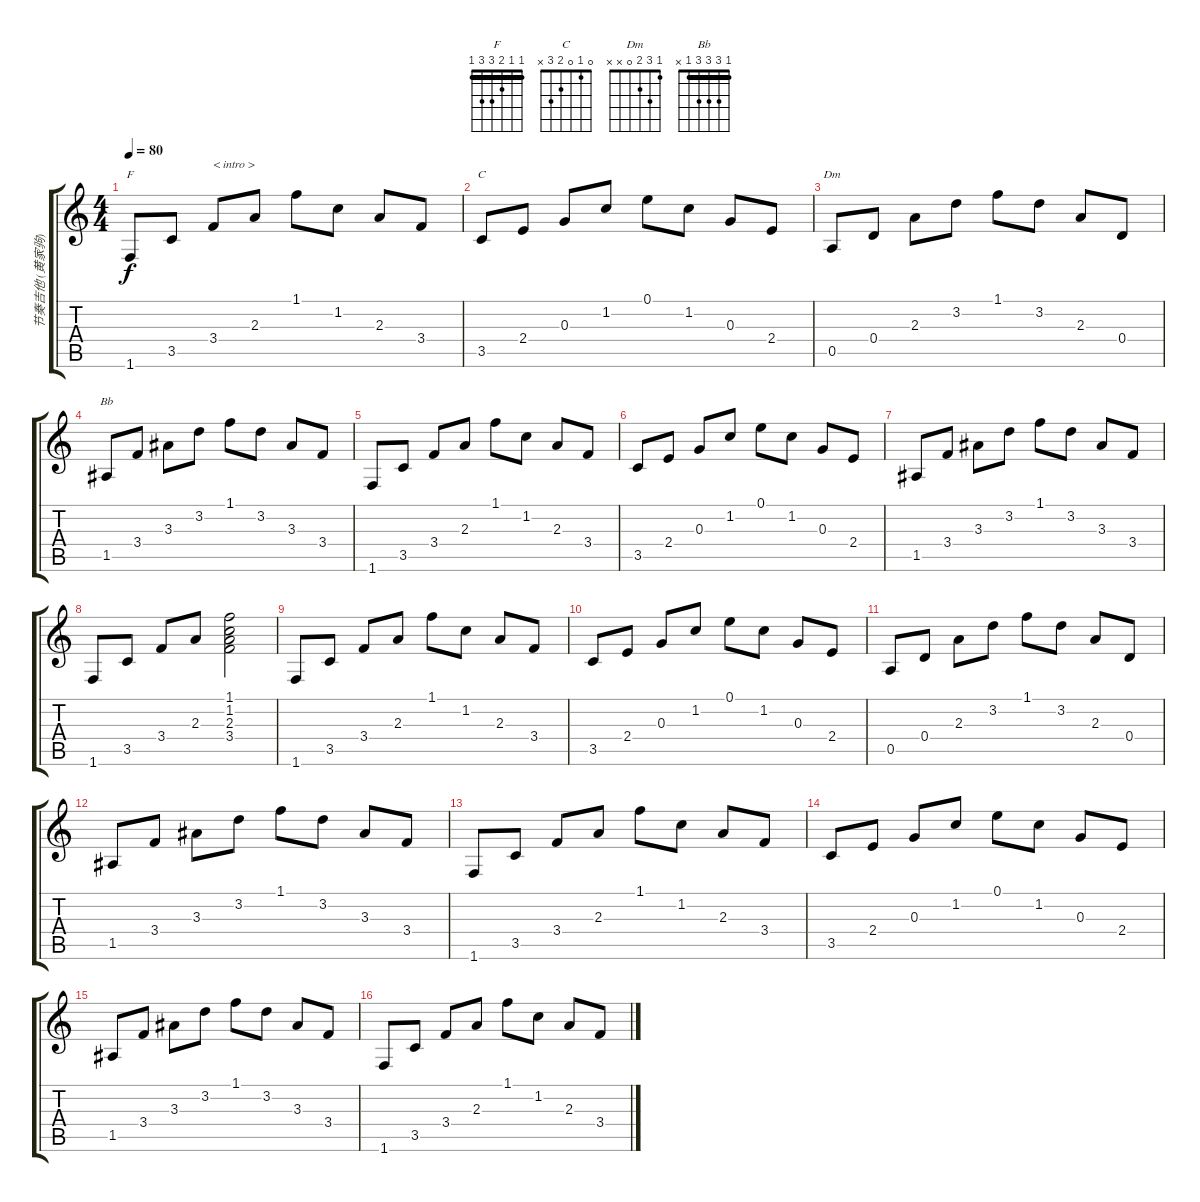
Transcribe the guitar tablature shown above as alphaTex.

\track ("节奏吉他 (黄家驹)" "节奏吉他 (黄家驹)") {instrument acousticguitarsteel}
\staff {score tabs}
\tuning (E4 B3 G3 D3 A2 E2) {hide}
\chord ("F" 1 1 2 3 3 1) {barre 1}
\chord ("C" 0 1 0 2 3 x)
\chord ("Dm" 1 3 2 0 x x)
\chord ("Bb" 1 3 3 3 1 x) {barre 1}
\ts (4 4)
\tempo 80
\clef g2
\ks c
1.6.8{ch "F" dy f instrument acousticguitarsteel} 3.5.8 3.4.8{txt "< intro >"} 2.3.8 1.1.8 1.2.8 2.3.8 3.4.8 |
3.5.8{ch "C"} 2.4.8 0.3.8 1.2.8 0.1.8 1.2.8 0.3.8 2.4.8 |
0.5.8{ch "Dm"} 0.4.8 2.3.8 3.2.8 1.1.8 3.2.8 2.3.8 0.4.8 |
1.5.8{ch "Bb"} 3.4.8 3.3.8 3.2.8 1.1.8 3.2.8 3.3.8 3.4.8 |
1.6.8 3.5.8 3.4.8 2.3.8 1.1.8 1.2.8 2.3.8 3.4.8 |
3.5.8 2.4.8 0.3.8 1.2.8 0.1.8 1.2.8 0.3.8 2.4.8 |
1.5.8 3.4.8 3.3.8 3.2.8 1.1.8 3.2.8 3.3.8 3.4.8 |
1.6.8 3.5.8 3.4.8 2.3.8 (1.1 1.2 2.3 3.4).2 |
1.6.8 3.5.8 3.4.8 2.3.8 1.1.8 1.2.8 2.3.8 3.4.8 |
3.5.8 2.4.8 0.3.8 1.2.8 0.1.8 1.2.8 0.3.8 2.4.8 |
0.5.8 0.4.8 2.3.8 3.2.8 1.1.8 3.2.8 2.3.8 0.4.8 |
1.5.8 3.4.8 3.3.8 3.2.8 1.1.8 3.2.8 3.3.8 3.4.8 |
1.6.8 3.5.8 3.4.8 2.3.8 1.1.8 1.2.8 2.3.8 3.4.8 |
3.5.8 2.4.8 0.3.8 1.2.8 0.1.8 1.2.8 0.3.8 2.4.8 |
1.5.8 3.4.8 3.3.8 3.2.8 1.1.8 3.2.8 3.3.8 3.4.8 |
1.6.8 3.5.8 3.4.8 2.3.8 1.1.8 1.2.8 2.3.8 3.4.8
